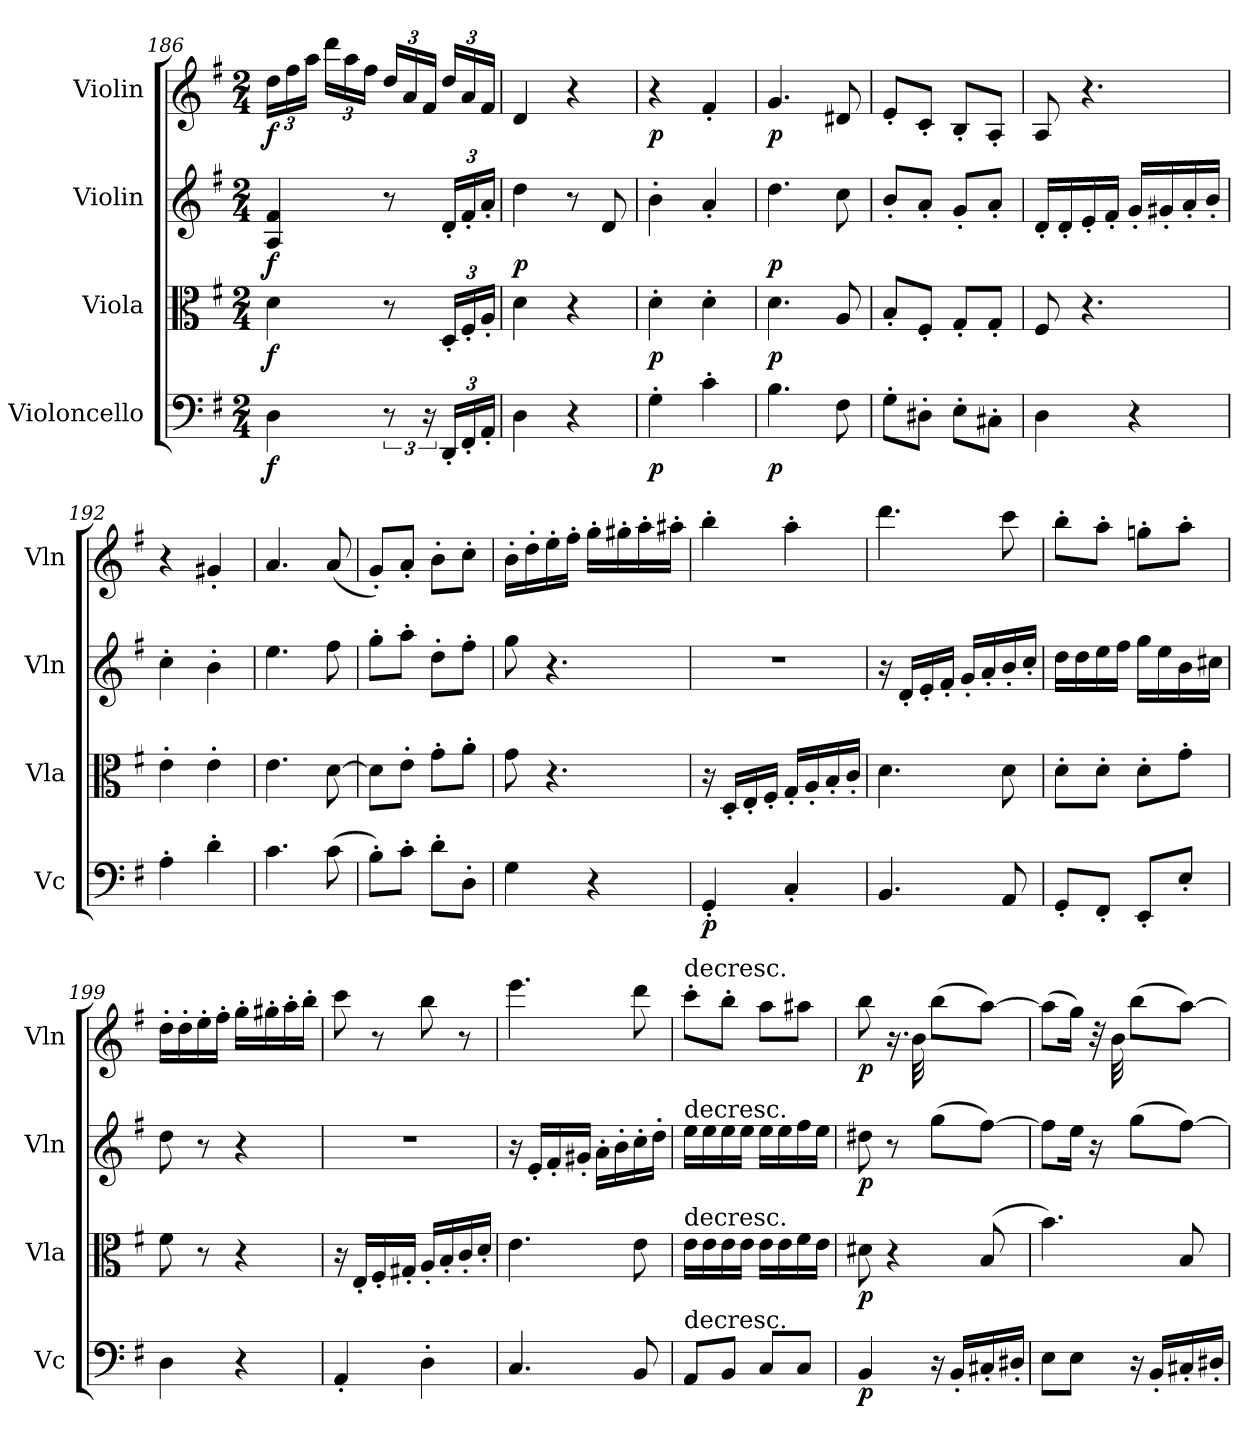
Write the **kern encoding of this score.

**kern	**dynam	**kern	**dynam	**kern	**dynam	**kern	**dynam
*part4	*part4	*part3	*part3	*part2	*part2	*part1	*part1
*staff4	*staff4	*staff3	*staff3	*staff2	*staff2	*staff1	*staff1
*I"Violoncello	*	*I"Viola	*	*I"Violin	*	*I"Violin	*
*I'Vc	*	*I'Vla	*	*I'Vln	*	*I'Vln	*
*clefF4	*	*clefC3	*	*clefG2	*	*clefG2	*
*k[f#]	*	*k[f#]	*	*k[f#]	*	*k[f#]	*
*G:	*	*G:	*	*G:	*	*G:	*
*M2/4	*	*M2/4	*	*M2/4	*	*M2/4	*
=186	=186	=186	=186	=186	=186	=186	=186
4D\	f	4d\	f	4A/ 4f#/	f	24dd\LL	f
.	.	.	.	.	.	24ff#\	.
.	.	.	.	.	.	24aa\JJ	.
.	.	.	.	.	.	24ddd\LL	.
.	.	.	.	.	.	24aa\	.
.	.	.	.	.	.	24ff#\JJ	.
12r	.	8r	.	8r	.	24dd/LL	.
.	.	.	.	.	.	24a/	.
24r	.	.	.	.	.	24f#/JJ	.
24DD'/LL	.	24D'/LL	.	24d'/LL	.	24dd/LL	.
24FF#'/	.	24F#'/	.	24f#'/	.	24a/	.
24AA'/JJ	.	24A'/JJ	.	24a'/JJ	.	24f#/JJ	.
=187	=187	=187	=187	=187	=187	=187	=187
4D\	.	4d\	.	4dd\	p	4d/	.
4r	.	4r	.	8r	.	4r	.
.	.	.	.	8d/	.	.	.
=188	=188	=188	=188	=188	=188	=188	=188
4G'\	p	4d'\	p	4b'\	.	4r	p
4c'\	.	4d'\	.	4a'/	.	4f#'/	.
=189	=189	=189	=189	=189	=189	=189	=189
4.B\	p	4.d\	p	4.dd\	p	4.g/	p
8F#\	.	8A/	.	8cc\	.	8d#X/	.
=190	=190	=190	=190	=190	=190	=190	=190
8G'\L	.	8B'/L	.	8b'/L	.	8e'/L	.
8D#X'\J	.	8F#'/J	.	8a'/J	.	8c'/J	.
8E'\L	.	8G'/L	.	8g'/L	.	8B'/L	.
8C#X'\J	.	8G'/J	.	8a'/J	.	8A'/J	.
=191	=191	=191	=191	=191	=191	=191	=191
4D\	.	8F#/	.	16d'/LL	.	8A/	.
.	.	.	.	16d'/	.	.	.
.	.	4.r	.	16e'/	.	4.r	.
.	.	.	.	16f#'/JJ	.	.	.
4r	.	.	.	16g'/LL	.	.	.
.	.	.	.	16g#X'/	.	.	.
.	.	.	.	16a'/	.	.	.
.	.	.	.	16b'/JJ	.	.	.
=192	=192	=192	=192	=192	=192	=192	=192
4A'\	.	4e'\	.	4cc'\	.	4r	.
4d'\	.	4e'\	.	4b'\	.	4g#X'/	.
=193	=193	=193	=193	=193	=193	=193	=193
4.c\	.	4.e\	.	4.ee\	.	4.a/	.
(8c\	.	[8d\	.	8ff#\	.	(8a/	.
=194	=194	=194	=194	=194	=194	=194	=194
8B'\L)	.	8d\L]	.	8gg'\L	.	8g'/L)	.
8c'\J	.	8e'\J	.	8aa'\J	.	8a'/J	.
8d'\L	.	8g'\L	.	8dd'\L	.	8b'\L	.
8D'\J	.	8a'\J	.	8ff#'\J	.	8cc'\J	.
=195	=195	=195	=195	=195	=195	=195	=195
4G\	.	8g\	.	8gg\	.	16b'\LL	.
.	.	.	.	.	.	16dd'\	.
.	.	4.r	.	4.r	.	16ee'\	.
.	.	.	.	.	.	16ff#'\JJ	.
4r	.	.	.	.	.	16gg'\LL	.
.	.	.	.	.	.	16gg#X'\	.
.	.	.	.	.	.	16aa'\	.
.	.	.	.	.	.	16aa#X'\JJ	.
=196	=196	=196	=196	=196	=196	=196	=196
4GG'/	p	16r	.	2r	.	4bb'\	.
.	.	16D'/LL	.	.	.	.	.
.	.	16E'/	.	.	.	.	.
.	.	16F#'/JJ	.	.	.	.	.
4C'/	.	16G'/LL	.	.	.	4aa'\	.
.	.	16A'/	.	.	.	.	.
.	.	16B'/	.	.	.	.	.
.	.	16c'/JJ	.	.	.	.	.
=197	=197	=197	=197	=197	=197	=197	=197
4.BB/	.	4.d\	.	16r	.	4.ddd\	.
.	.	.	.	16d'/LL	.	.	.
.	.	.	.	16e'/	.	.	.
.	.	.	.	16f#'/JJ	.	.	.
.	.	.	.	16g'/LL	.	.	.
.	.	.	.	16a'/	.	.	.
8AA/	.	8d\	.	16b'/	.	8ccc\	.
.	.	.	.	16cc'/JJ	.	.	.
=198	=198	=198	=198	=198	=198	=198	=198
8GG'/L	.	8d'\L	.	16dd\LL	.	8bb'\L	.
.	.	.	.	16dd\	.	.	.
8FF#'/J	.	8d'\J	.	16ee\	.	8aa'\J	.
.	.	.	.	16ff#\JJ	.	.	.
8EE'/L	.	8d'\L	.	16gg\LL	.	8ggn'\L	.
.	.	.	.	16ee\	.	.	.
8E'/J	.	8g'\J	.	16b\	.	8aa'\J	.
.	.	.	.	16cc#X\JJ	.	.	.
=199	=199	=199	=199	=199	=199	=199	=199
4D\	.	8f#\	.	8dd\	.	16dd'\LL	.
.	.	.	.	.	.	16dd'\	.
.	.	8r	.	8r	.	16ee'\	.
.	.	.	.	.	.	16ff#'\JJ	.
4r	.	4r	.	4r	.	16gg'\LL	.
.	.	.	.	.	.	16gg#X'\	.
.	.	.	.	.	.	16aa'\	.
.	.	.	.	.	.	16bb'\JJ	.
=200	=200	=200	=200	=200	=200	=200	=200
4AA'/	.	16r	.	2r	.	8ccc\	.
.	.	16E'/LL	.	.	.	.	.
.	.	16F#'/	.	.	.	8r	.
.	.	16G#X'/JJ	.	.	.	.	.
4D'\	.	16A'/LL	.	.	.	8bb\	.
.	.	16B'/	.	.	.	.	.
.	.	16c'/	.	.	.	8r	.
.	.	16d'/JJ	.	.	.	.	.
=201	=201	=201	=201	=201	=201	=201	=201
4.C/	.	4.e\	.	16r	.	4.eee\	.
.	.	.	.	16e'/LL	.	.	.
.	.	.	.	16f#'/	.	.	.
.	.	.	.	16g#X'/JJ	.	.	.
.	.	.	.	16a'\LL	.	.	.
.	.	.	.	16b'\	.	.	.
8BB/	.	8e\	.	16cc'\	.	8ddd\	.
.	.	.	.	16dd'\JJ	.	.	.
=202	=202	=202	=202	=202	=202	=202	=202
!	!	!	!	!	!	!LO:TX:t=decresc.	!
!	!	!	!	!LO:TX:t=decresc.	!	!	!
!	!	!LO:TX:t=decresc.	!	!	!	!	!
!LO:TX:t=decresc.	!	!	!	!	!	!	!
8AA/L	.	16e\LL	.	16ee\LL	.	8ccc'\L	.
.	.	16e\	.	16ee\	.	.	.
8BB/J	.	16e\	.	16ee\	.	8bb'\J	.
.	.	16e\JJ	.	16ee\JJ	.	.	.
8C/L	.	16e\LL	.	16ee\LL	.	8aa\L	.
.	.	16e\	.	16ee\	.	.	.
8C/J	.	16f#\	.	16ff#\	.	8aa#X\J	.
.	.	16e\JJ	.	16ee\JJ	.	.	.
=203	=203	=203	=203	=203	=203	=203	=203
4BB/	p	8d#X\	p	8dd#X\	p	8bb\	p
.	.	4r	.	8r	.	16.r	.
.	.	.	.	.	.	32b\	.
16r	.	.	.	(8gg\L	.	(8bb\L	.
16BB'/LL	.	.	.	.	.	.	.
16C#X'/	.	(8B/	.	[8ff#\J)	.	[8aa\J)	.
16D#X'/JJ	.	.	.	.	.	.	.
=204	=204	=204	=204	=204	=204	=204	=204
8E\L	.	4.b\)	.	8ff#\L]	.	(8aa\L]	.
8E\J	.	.	.	16ee\Jk	.	16gg\Jk)	.
.	.	.	.	16r	.	32r	.
.	.	.	.	.	.	32b\	.
16r	.	.	.	(8gg\L	.	(8bb\L	.
16BB'/LL	.	.	.	.	.	.	.
16C#X'/	.	8B/	.	[8ff#\J)	.	[8aa\J)	.
16D#X'/JJ	.	.	.	.	.	.	.
=	=	=	=	=	=	=	=
*-	*-	*-	*-	*-	*-	*-	*-
